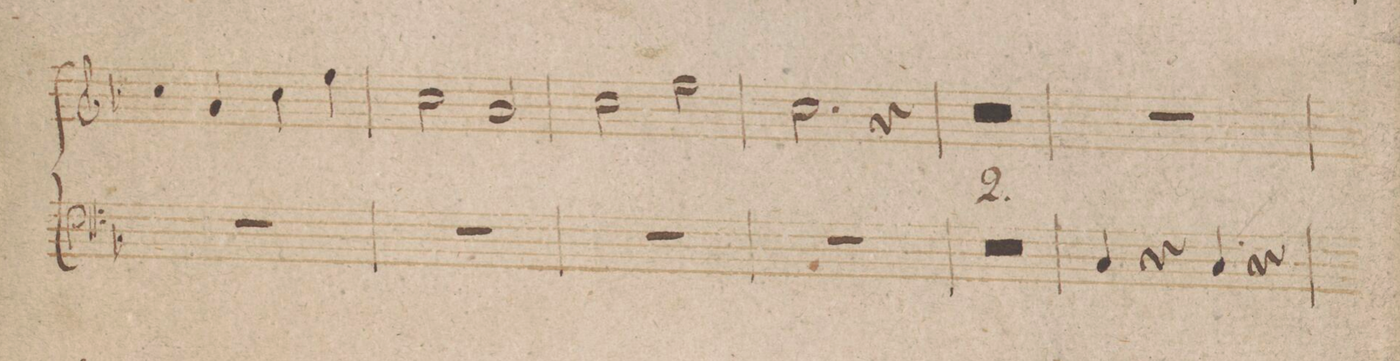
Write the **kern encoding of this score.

**kern
*I"Organo.
*clefF4
*k[b-]
*met(c|)
*M2/2
1r
=92
1r
=93
1r
=94
1r
=95
0r
=96
=97
4C/
4r
4C/
4r
=98
*-
